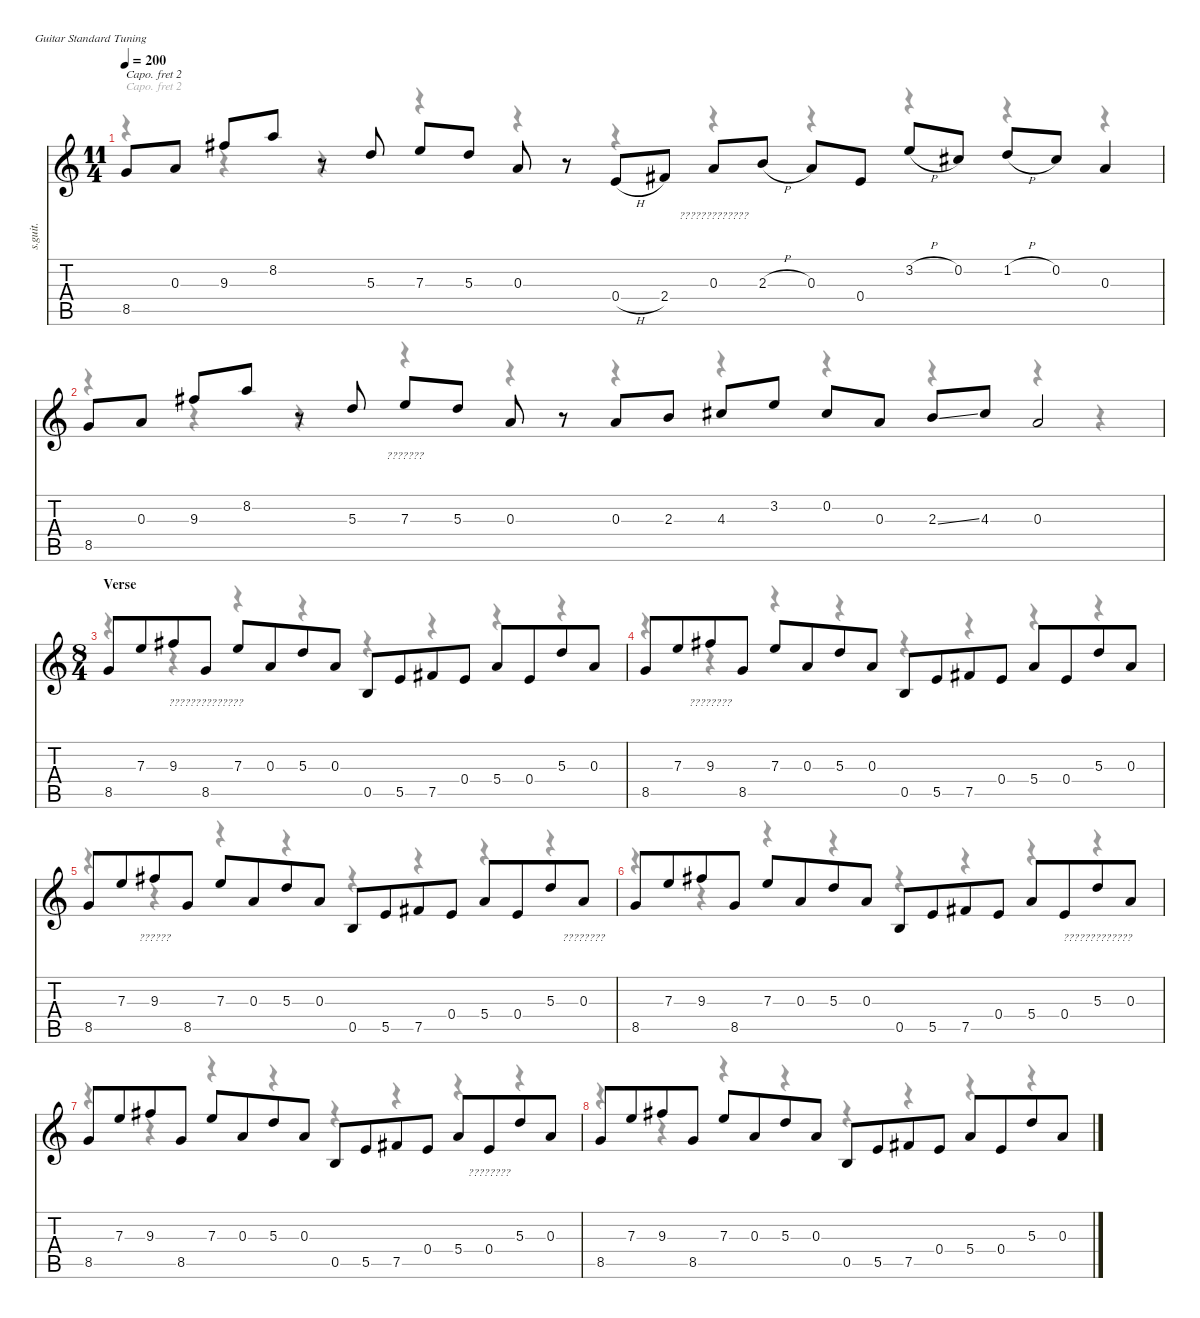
\defaultSystemsLayout 4
\hideDynamics
\bracketExtendMode nobrackets
\otherSystemsTrackNameOrientation horizontal
\track ("Track 1" "s.guit.") {instrument acousticguitarsteel}
\staff {score tabs}
\capo 2
\tuning (E4 B3 G3 D3 A2 E2)
\voice
\ts (11 4)
\tempo 200
\clef g2
\ks c
8.5.8{lyrics (0 " ") lyrics (1 "") lyrics (2 "") lyrics (3 "") lyrics (4 "") dy f beam Up} 0.3.8{lyrics (0 " ") lyrics (1 "") lyrics (2 "") lyrics (3 "") lyrics (4 "") beam Up} 9.3{acc #}.8{lyrics (0 " ") lyrics (1 "") lyrics (2 "") lyrics (3 "") lyrics (4 "") beam Up} 8.2.8{lyrics (0 " ") lyrics (1 "") lyrics (2 "") lyrics (3 "") lyrics (4 "") beam Up} r.8{beam Up} 5.3.8{lyrics (0 " ") lyrics (1 "") lyrics (2 "") lyrics (3 "") lyrics (4 "") beam Up} 7.3.8{lyrics (0 " ") lyrics (1 "") lyrics (2 "") lyrics (3 "") lyrics (4 "") beam Up} 5.3.8{lyrics (0 " ") lyrics (1 "") lyrics (2 "") lyrics (3 "") lyrics (4 "") beam Up} 0.3.8{lyrics (0 " ") lyrics (1 "") lyrics (2 "") lyrics (3 "") lyrics (4 "") beam Up} r.8{beam Up} 0.4{h}.8{lyrics (0 " ") lyrics (1 "") lyrics (2 "") lyrics (3 "") lyrics (4 "") beam Up} 2.4{acc #}.8{lyrics (0 " ") lyrics (1 "") lyrics (2 "") lyrics (3 "") lyrics (4 "") beam Up} 0.3.8{lyrics (0 "?????????????") lyrics (1 "") lyrics (2 "") lyrics (3 "") lyrics (4 "") beam Up} 2.3{h}.8{lyrics (0 " ") lyrics (1 "") lyrics (2 "") lyrics (3 "") lyrics (4 "") beam Up} 0.3.8{lyrics (0 " ") lyrics (1 "") lyrics (2 "") lyrics (3 "") lyrics (4 "") beam Up} 0.4.8{lyrics (0 " ") lyrics (1 "") lyrics (2 "") lyrics (3 "") lyrics (4 "") beam Up} 3.2{h}.8{lyrics (0 " ") lyrics (1 "") lyrics (2 "") lyrics (3 "") lyrics (4 "") beam Up} 0.2{acc #}.8{lyrics (0 " ") lyrics (1 "") lyrics (2 "") lyrics (3 "") lyrics (4 "") beam Up} 1.2{h}.8{lyrics (0 " ") lyrics (1 "") lyrics (2 "") lyrics (3 "") lyrics (4 "") beam Up} 0.2{acc #}.8{lyrics (0 " ") lyrics (1 "") lyrics (2 "") lyrics (3 "") lyrics (4 "") beam Up} 0.3.4{lyrics (0 " ") lyrics (1 "") lyrics (2 "") lyrics (3 "") lyrics (4 "") beam Up} |
8.5.8{lyrics (0 " ") lyrics (1 "") lyrics (2 "") lyrics (3 "") lyrics (4 "") beam Up} 0.3.8{lyrics (0 " ") lyrics (1 "") lyrics (2 "") lyrics (3 "") lyrics (4 "") beam Up} 9.3{acc #}.8{lyrics (0 " ") lyrics (1 "") lyrics (2 "") lyrics (3 "") lyrics (4 "") beam Up} 8.2.8{lyrics (0 " ") lyrics (1 "") lyrics (2 "") lyrics (3 "") lyrics (4 "") beam Up} r.8{beam Up} 5.3.8{lyrics (0 " ") lyrics (1 "") lyrics (2 "") lyrics (3 "") lyrics (4 "") beam Up} 7.3.8{lyrics (0 "???????") lyrics (1 "") lyrics (2 "") lyrics (3 "") lyrics (4 "") beam Up} 5.3.8{lyrics (0 " ") lyrics (1 "") lyrics (2 "") lyrics (3 "") lyrics (4 "") beam Up} 0.3.8{lyrics (0 " ") lyrics (1 "") lyrics (2 "") lyrics (3 "") lyrics (4 "") beam Up} r.8{beam Up} 0.3.8{lyrics (0 " ") lyrics (1 "") lyrics (2 "") lyrics (3 "") lyrics (4 "") beam Up} 2.3.8{lyrics (0 " ") lyrics (1 "") lyrics (2 "") lyrics (3 "") lyrics (4 "") beam Up} 4.3{acc #}.8{lyrics (0 " ") lyrics (1 "") lyrics (2 "") lyrics (3 "") lyrics (4 "") beam Up} 3.2.8{lyrics (0 " ") lyrics (1 "") lyrics (2 "") lyrics (3 "") lyrics (4 "") beam Up} 0.2{acc #}.8{lyrics (0 " ") lyrics (1 "") lyrics (2 "") lyrics (3 "") lyrics (4 "") beam Up} 0.3.8{lyrics (0 " ") lyrics (1 "") lyrics (2 "") lyrics (3 "") lyrics (4 "") beam Up} 2.3{ss}.8{lyrics (0 " ") lyrics (1 "") lyrics (2 "") lyrics (3 "") lyrics (4 "") beam Up} 4.3{acc #}.8{lyrics (0 " ") lyrics (1 "") lyrics (2 "") lyrics (3 "") lyrics (4 "") beam Up} 0.3.2{lyrics (0 " ") lyrics (1 "") lyrics (2 "") lyrics (3 "") lyrics (4 "") beam Up} |
\ts (8 4)
\beaming (8 4 4 4 4)
\section ("" "Verse")
8.5.8{lyrics (0 " ") lyrics (1 "") lyrics (2 "") lyrics (3 "") lyrics (4 "") beam Up} 7.3.8{lyrics (0 " ") lyrics (1 "") lyrics (2 "") lyrics (3 "") lyrics (4 "") beam Up} 9.3{acc #}.8{lyrics (0 " ") lyrics (1 "") lyrics (2 "") lyrics (3 "") lyrics (4 "") beam Up} 8.5.8{lyrics (0 "??????????????") lyrics (1 "") lyrics (2 "") lyrics (3 "") lyrics (4 "") beam Up} 7.3.8{lyrics (0 " ") lyrics (1 "") lyrics (2 "") lyrics (3 "") lyrics (4 "") beam Up} 0.3.8{lyrics (0 " ") lyrics (1 "") lyrics (2 "") lyrics (3 "") lyrics (4 "") beam Up} 5.3.8{lyrics (0 " ") lyrics (1 "") lyrics (2 "") lyrics (3 "") lyrics (4 "") beam Up} 0.3.8{lyrics (0 " ") lyrics (1 "") lyrics (2 "") lyrics (3 "") lyrics (4 "") beam Up} 0.5.8{lyrics (0 " ") lyrics (1 "") lyrics (2 "") lyrics (3 "") lyrics (4 "") beam Up} 5.5.8{lyrics (0 " ") lyrics (1 "") lyrics (2 "") lyrics (3 "") lyrics (4 "") beam Up} 7.5{acc #}.8{lyrics (0 " ") lyrics (1 "") lyrics (2 "") lyrics (3 "") lyrics (4 "") beam Up} 0.4.8{lyrics (0 " ") lyrics (1 "") lyrics (2 "") lyrics (3 "") lyrics (4 "") beam Up} 5.4.8{lyrics (0 " ") lyrics (1 "") lyrics (2 "") lyrics (3 "") lyrics (4 "") beam Up} 0.4.8{lyrics (0 " ") lyrics (1 "") lyrics (2 "") lyrics (3 "") lyrics (4 "") beam Up} 5.3.8{lyrics (0 " ") lyrics (1 "") lyrics (2 "") lyrics (3 "") lyrics (4 "") beam Up} 0.3.8{lyrics (0 " ") lyrics (1 "") lyrics (2 "") lyrics (3 "") lyrics (4 "") beam Up} |
8.5.8{lyrics (0 " ") lyrics (1 "") lyrics (2 "") lyrics (3 "") lyrics (4 "") beam Up} 7.3.8{lyrics (0 " ") lyrics (1 "") lyrics (2 "") lyrics (3 "") lyrics (4 "") beam Up} 9.3{acc #}.8{lyrics (0 "????????") lyrics (1 "") lyrics (2 "") lyrics (3 "") lyrics (4 "") beam Up} 8.5.8{lyrics (0 " ") lyrics (1 "") lyrics (2 "") lyrics (3 "") lyrics (4 "") beam Up} 7.3.8{lyrics (0 " ") lyrics (1 "") lyrics (2 "") lyrics (3 "") lyrics (4 "") beam Up} 0.3.8{lyrics (0 " ") lyrics (1 "") lyrics (2 "") lyrics (3 "") lyrics (4 "") beam Up} 5.3.8{lyrics (0 " ") lyrics (1 "") lyrics (2 "") lyrics (3 "") lyrics (4 "") beam Up} 0.3.8{lyrics (0 " ") lyrics (1 "") lyrics (2 "") lyrics (3 "") lyrics (4 "") beam Up} 0.5.8{lyrics (0 " ") lyrics (1 "") lyrics (2 "") lyrics (3 "") lyrics (4 "") beam Up} 5.5.8{lyrics (0 " ") lyrics (1 "") lyrics (2 "") lyrics (3 "") lyrics (4 "") beam Up} 7.5{acc #}.8{lyrics (0 " ") lyrics (1 "") lyrics (2 "") lyrics (3 "") lyrics (4 "") beam Up} 0.4.8{lyrics (0 " ") lyrics (1 "") lyrics (2 "") lyrics (3 "") lyrics (4 "") beam Up} 5.4.8{lyrics (0 " ") lyrics (1 "") lyrics (2 "") lyrics (3 "") lyrics (4 "") beam Up} 0.4.8{lyrics (0 " ") lyrics (1 "") lyrics (2 "") lyrics (3 "") lyrics (4 "") beam Up} 5.3.8{lyrics (0 " ") lyrics (1 "") lyrics (2 "") lyrics (3 "") lyrics (4 "") beam Up} 0.3.8{lyrics (0 " ") lyrics (1 "") lyrics (2 "") lyrics (3 "") lyrics (4 "") beam Up} |
8.5.8{lyrics (0 " ") lyrics (1 "") lyrics (2 "") lyrics (3 "") lyrics (4 "") beam Up} 7.3.8{lyrics (0 " ") lyrics (1 "") lyrics (2 "") lyrics (3 "") lyrics (4 "") beam Up} 9.3{acc #}.8{lyrics (0 "??????") lyrics (1 "") lyrics (2 "") lyrics (3 "") lyrics (4 "") beam Up} 8.5.8{lyrics (0 " ") lyrics (1 "") lyrics (2 "") lyrics (3 "") lyrics (4 "") beam Up} 7.3.8{lyrics (0 " ") lyrics (1 "") lyrics (2 "") lyrics (3 "") lyrics (4 "") beam Up} 0.3.8{lyrics (0 " ") lyrics (1 "") lyrics (2 "") lyrics (3 "") lyrics (4 "") beam Up} 5.3.8{lyrics (0 " ") lyrics (1 "") lyrics (2 "") lyrics (3 "") lyrics (4 "") beam Up} 0.3.8{lyrics (0 " ") lyrics (1 "") lyrics (2 "") lyrics (3 "") lyrics (4 "") beam Up} 0.5.8{lyrics (0 " ") lyrics (1 "") lyrics (2 "") lyrics (3 "") lyrics (4 "") beam Up} 5.5.8{lyrics (0 " ") lyrics (1 "") lyrics (2 "") lyrics (3 "") lyrics (4 "") beam Up} 7.5{acc #}.8{lyrics (0 " ") lyrics (1 "") lyrics (2 "") lyrics (3 "") lyrics (4 "") beam Up} 0.4.8{lyrics (0 " ") lyrics (1 "") lyrics (2 "") lyrics (3 "") lyrics (4 "") beam Up} 5.4.8{lyrics (0 " ") lyrics (1 "") lyrics (2 "") lyrics (3 "") lyrics (4 "") beam Up} 0.4.8{lyrics (0 " ") lyrics (1 "") lyrics (2 "") lyrics (3 "") lyrics (4 "") beam Up} 5.3.8{lyrics (0 " ") lyrics (1 "") lyrics (2 "") lyrics (3 "") lyrics (4 "") beam Up} 0.3.8{lyrics (0 "????????") lyrics (1 "") lyrics (2 "") lyrics (3 "") lyrics (4 "") beam Up} |
8.5.8{lyrics (0 " ") lyrics (1 "") lyrics (2 "") lyrics (3 "") lyrics (4 "") beam Up} 7.3.8{lyrics (0 " ") lyrics (1 "") lyrics (2 "") lyrics (3 "") lyrics (4 "") beam Up} 9.3{acc #}.8{lyrics (0 " ") lyrics (1 "") lyrics (2 "") lyrics (3 "") lyrics (4 "") beam Up} 8.5.8{lyrics (0 " ") lyrics (1 "") lyrics (2 "") lyrics (3 "") lyrics (4 "") beam Up} 7.3.8{lyrics (0 " ") lyrics (1 "") lyrics (2 "") lyrics (3 "") lyrics (4 "") beam Up} 0.3.8{lyrics (0 " ") lyrics (1 "") lyrics (2 "") lyrics (3 "") lyrics (4 "") beam Up} 5.3.8{lyrics (0 " ") lyrics (1 "") lyrics (2 "") lyrics (3 "") lyrics (4 "") beam Up} 0.3.8{lyrics (0 " ") lyrics (1 "") lyrics (2 "") lyrics (3 "") lyrics (4 "") beam Up} 0.5.8{lyrics (0 " ") lyrics (1 "") lyrics (2 "") lyrics (3 "") lyrics (4 "") beam Up} 5.5.8{lyrics (0 " ") lyrics (1 "") lyrics (2 "") lyrics (3 "") lyrics (4 "") beam Up} 7.5{acc #}.8{lyrics (0 " ") lyrics (1 "") lyrics (2 "") lyrics (3 "") lyrics (4 "") beam Up} 0.4.8{lyrics (0 " ") lyrics (1 "") lyrics (2 "") lyrics (3 "") lyrics (4 "") beam Up} 5.4.8{lyrics (0 " ") lyrics (1 "") lyrics (2 "") lyrics (3 "") lyrics (4 "") beam Up} 0.4.8{lyrics (0 " ") lyrics (1 "") lyrics (2 "") lyrics (3 "") lyrics (4 "") beam Up} 5.3.8{lyrics (0 "?????????????") lyrics (1 "") lyrics (2 "") lyrics (3 "") lyrics (4 "") beam Up} 0.3.8{lyrics (0 " ") lyrics (1 "") lyrics (2 "") lyrics (3 "") lyrics (4 "") beam Up} |
8.5.8{lyrics (0 " ") lyrics (1 "") lyrics (2 "") lyrics (3 "") lyrics (4 "") beam Up} 7.3.8{lyrics (0 " ") lyrics (1 "") lyrics (2 "") lyrics (3 "") lyrics (4 "") beam Up} 9.3{acc #}.8{lyrics (0 " ") lyrics (1 "") lyrics (2 "") lyrics (3 "") lyrics (4 "") beam Up} 8.5.8{lyrics (0 " ") lyrics (1 "") lyrics (2 "") lyrics (3 "") lyrics (4 "") beam Up} 7.3.8{lyrics (0 " ") lyrics (1 "") lyrics (2 "") lyrics (3 "") lyrics (4 "") beam Up} 0.3.8{lyrics (0 " ") lyrics (1 "") lyrics (2 "") lyrics (3 "") lyrics (4 "") beam Up} 5.3.8{lyrics (0 " ") lyrics (1 "") lyrics (2 "") lyrics (3 "") lyrics (4 "") beam Up} 0.3.8{lyrics (0 " ") lyrics (1 "") lyrics (2 "") lyrics (3 "") lyrics (4 "") beam Up} 0.5.8{lyrics (0 " ") lyrics (1 "") lyrics (2 "") lyrics (3 "") lyrics (4 "") beam Up} 5.5.8{lyrics (0 " ") lyrics (1 "") lyrics (2 "") lyrics (3 "") lyrics (4 "") beam Up} 7.5{acc #}.8{lyrics (0 " ") lyrics (1 "") lyrics (2 "") lyrics (3 "") lyrics (4 "") beam Up} 0.4.8{lyrics (0 " ") lyrics (1 "") lyrics (2 "") lyrics (3 "") lyrics (4 "") beam Up} 5.4.8{lyrics (0 " ") lyrics (1 "") lyrics (2 "") lyrics (3 "") lyrics (4 "") beam Up} 0.4.8{lyrics (0 "????????") lyrics (1 "") lyrics (2 "") lyrics (3 "") lyrics (4 "") beam Up} 5.3.8{lyrics (0 " ") lyrics (1 "") lyrics (2 "") lyrics (3 "") lyrics (4 "") beam Up} 0.3.8{lyrics (0 " ") lyrics (1 "") lyrics (2 "") lyrics (3 "") lyrics (4 "") beam Up} |
8.5.8{lyrics (0 " ") lyrics (1 "") lyrics (2 "") lyrics (3 "") lyrics (4 "") beam Up} 7.3.8{lyrics (0 " ") lyrics (1 "") lyrics (2 "") lyrics (3 "") lyrics (4 "") beam Up} 9.3{acc #}.8{lyrics (0 " ") lyrics (1 "") lyrics (2 "") lyrics (3 "") lyrics (4 "") beam Up} 8.5.8{lyrics (0 " ") lyrics (1 "") lyrics (2 "") lyrics (3 "") lyrics (4 "") beam Up} 7.3.8{lyrics (0 " ") lyrics (1 "") lyrics (2 "") lyrics (3 "") lyrics (4 "") beam Up} 0.3.8{lyrics (0 " ") lyrics (1 "") lyrics (2 "") lyrics (3 "") lyrics (4 "") beam Up} 5.3.8{lyrics (0 " ") lyrics (1 "") lyrics (2 "") lyrics (3 "") lyrics (4 "") beam Up} 0.3.8{lyrics (0 " ") lyrics (1 "") lyrics (2 "") lyrics (3 "") lyrics (4 "") beam Up} 0.5.8{lyrics (0 " ") lyrics (1 "") lyrics (2 "") lyrics (3 "") lyrics (4 "") beam Up} 5.5.8{lyrics (0 " ") lyrics (1 "") lyrics (2 "") lyrics (3 "") lyrics (4 "") beam Up} 7.5{acc #}.8{lyrics (0 " ") lyrics (1 "") lyrics (2 "") lyrics (3 "") lyrics (4 "") beam Up} 0.4.8{lyrics (0 " ") lyrics (1 "") lyrics (2 "") lyrics (3 "") lyrics (4 "") beam Up} 5.4.8{lyrics (0 " ") lyrics (1 "") lyrics (2 "") lyrics (3 "") lyrics (4 "") beam Up} 0.4.8{lyrics (0 " ") lyrics (1 "") lyrics (2 "") lyrics (3 "") lyrics (4 "") beam Up} 5.3.8{lyrics (0 " ") lyrics (1 "") lyrics (2 "") lyrics (3 "") lyrics (4 "") beam Up} 0.3.8{lyrics (0 " ") lyrics (1 "") lyrics (2 "") lyrics (3 "") lyrics (4 "") beam Up}
\voice
\clef g2
\ottava regular
\simile none
\ks c
r.4{dy mf beam Down} r.4{beam Down} r.4{beam Down} r.4{beam Down} r.4{beam Down} r.4{beam Down} r.4{beam Down} r.4{beam Down} r.4{beam Down} r.4{beam Down} r.4{beam Down} |
r.4{beam Down} r.4{beam Down} r.4{beam Down} r.4{beam Down} r.4{beam Down} r.4{beam Down} r.4{beam Down} r.4{beam Down} r.4{beam Down} r.4{beam Down} r.4{beam Down} |
r.4{beam Down} r.4{beam Down} r.4{beam Down} r.4{beam Down} r.4{beam Down} r.4{beam Down} r.4{beam Down} r.4{beam Down} |
r.4{beam Down} r.4{beam Down} r.4{beam Down} r.4{beam Down} r.4{beam Down} r.4{beam Down} r.4{beam Down} r.4{beam Down} |
r.4{beam Down} r.4{beam Down} r.4{beam Down} r.4{beam Down} r.4{beam Down} r.4{beam Down} r.4{beam Down} r.4{beam Down} |
r.4{beam Down} r.4{beam Down} r.4{beam Down} r.4{beam Down} r.4{beam Down} r.4{beam Down} r.4{beam Down} r.4{beam Down} |
r.4{beam Down} r.4{beam Down} r.4{beam Down} r.4{beam Down} r.4{beam Down} r.4{beam Down} r.4{beam Down} r.4{beam Down} |
r.4{beam Down} r.4{beam Down} r.4{beam Down} r.4{beam Down} r.4{beam Down} r.4{beam Down} r.4{beam Down} r.4{beam Down}
